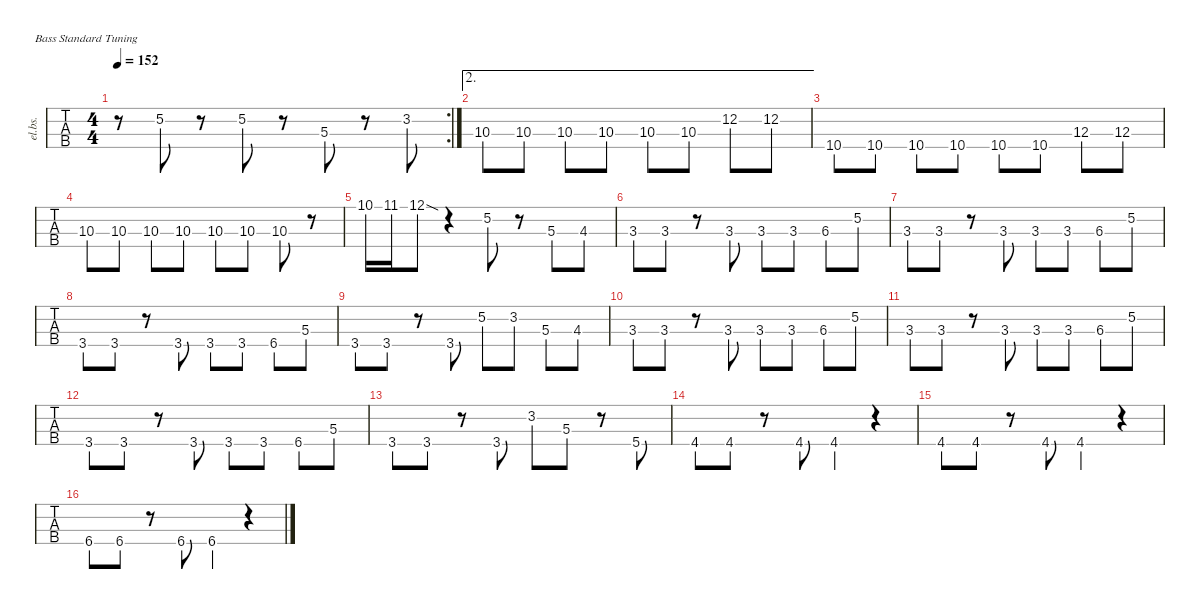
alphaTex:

\defaultSystemsLayout 4
\hideDynamics
\bracketExtendMode nobrackets
\track ("Electric Bass" "el.bs.") {instrument electricbassfinger}
\staff {tabs}
\tuning (G2 D2 A1 E1)
\rc 2
\ts (4 4)
\tempo 152
\clef f4
\ks c
r.8{dy mf} 5.2.8 r.8 5.2.8 r.8 5.3.8 r.8 3.2.8 |
\ae 2
10.3.8 10.3.8 10.3.8 10.3.8 10.3.8 10.3.8 12.2.8 12.2.8 |
10.4.8 10.4.8 10.4.8 10.4.8 10.4.8 10.4.8 12.3.8 12.3.8 |
10.3.8 10.3.8 10.3.8 10.3.8 10.3.8 10.3.8 10.3.8 r.8 |
10.1.16 11.1{acc #}.16 12.1{sod}.8 r.4 5.2.8 r.8 5.3.8 4.3{acc #}.8 |
3.3.8 3.3.8 r.8 3.3.8 3.3.8 3.3.8 6.3{acc #}.8 5.2.8 |
3.3.8 3.3.8 r.8 3.3.8 3.3.8 3.3.8 6.3{acc #}.8 5.2.8 |
3.4.8 3.4.8 r.8 3.4.8 3.4.8 3.4.8 6.4{acc #}.8 5.3.8 |
3.4.8 3.4.8 r.8 3.4.8 5.2.8 3.2.8 5.3.8 4.3{acc #}.8 |
3.3.8 3.3.8 r.8 3.3.8 3.3.8 3.3.8 6.3{acc #}.8 5.2.8 |
3.3.8 3.3.8 r.8 3.3.8 3.3.8 3.3.8 6.3{acc #}.8 5.2.8 |
3.4.8 3.4.8 r.8 3.4.8 3.4.8 3.4.8 6.4{acc #}.8 5.3.8 |
3.4.8 3.4.8 r.8 3.4.8 3.2.8 5.3.8 r.8 5.4.8 |
4.4{acc #}.8 4.4{acc #}.8 r.8 4.4{acc #}.8 4.4{acc #}.4 r.4 |
4.4{acc #}.8 4.4{acc #}.8 r.8 4.4{acc #}.8 4.4{acc #}.4 r.4 |
6.4{acc #}.8 6.4{acc #}.8 r.8 6.4{acc #}.8 6.4{acc #}.4 r.4
